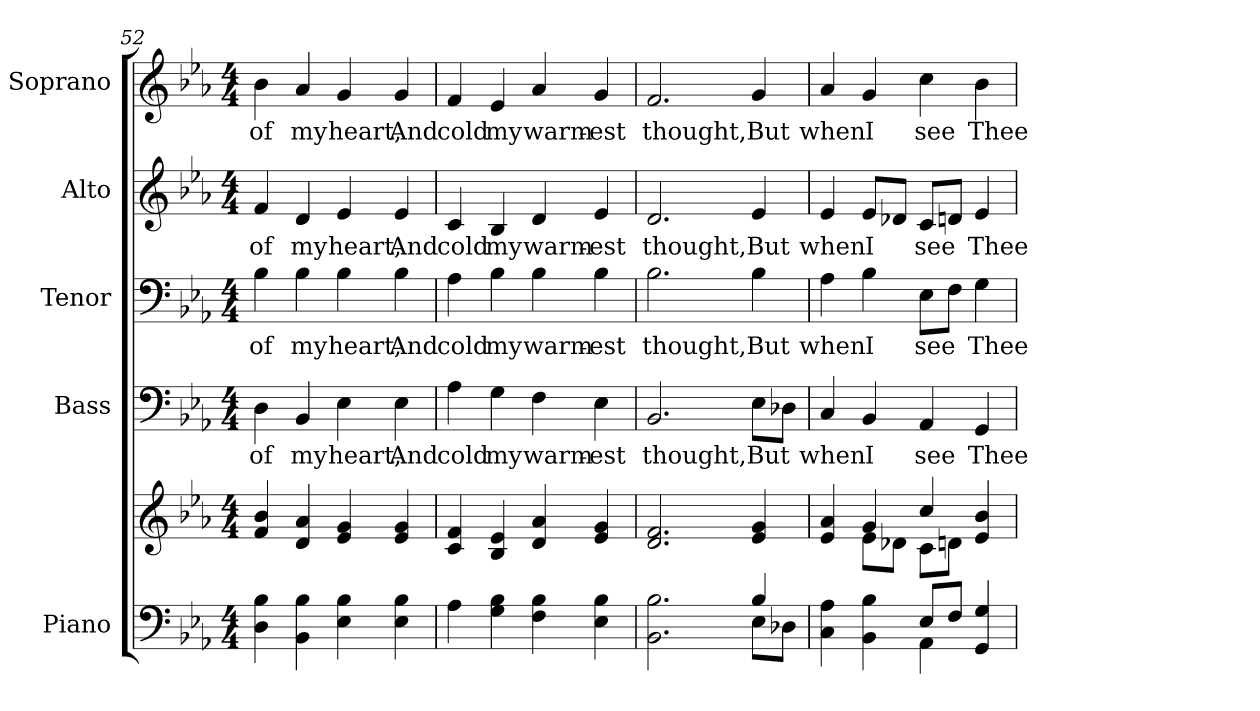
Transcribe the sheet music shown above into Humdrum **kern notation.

**kern	**kern	**kern	**text	**kern	**text	**kern	**text	**kern	**text
*part5	*part5	*part4	*part4	*part3	*part3	*part2	*part2	*part1	*part1
*staff6	*staff5	*staff4	*staff4	*staff3	*staff3	*staff2	*staff2	*staff1	*staff1
*I"Piano	*	*I"Bass	*	*I"Tenor	*	*I"Alto	*	*I"Soprano	*
*I'Pno.	*	*I'B.	*	*I'T.	*	*I'A.	*	*I'S.	*
!!LO:PB:g=z
*clefF4	*clefG2	*clefF4	*	*clefF4	*	*clefG2	*	*clefG2	*
*k[b-e-a-]	*k[b-e-a-]	*k[b-e-a-]	*	*k[b-e-a-]	*	*k[b-e-a-]	*	*k[b-e-a-]	*
*E-:	*E-:	*E-:	*	*E-:	*	*E-:	*	*E-:	*
*M4/4	*M4/4	*M4/4	*	*M4/4	*	*M4/4	*	*M4/4	*
=52	=52	=52	=52	=52	=52	=52	=52	=52	=52
!	!	!	!LO:LY:b:color=#000000	!	!	!	!	!	!
!	!	!	!	!	!LO:LY:b:color=#000000	!	!	!	!
!	!	!	!	!	!	!	!LO:LY:b:color=#000000	!	!
!	!	!	!	!	!	!	!	!	!LO:LY:b:color=#000000
4Di\ 4B-i	4fi/ 4b-i	4Di\	of	4B-i\	of	4fi/	of	4b-i\	of
!	!	!	!LO:LY:b:color=#000000	!	!	!	!	!	!
!	!	!	!	!	!LO:LY:b:color=#000000	!	!	!	!
!	!	!	!	!	!	!	!LO:LY:b:color=#000000	!	!
!	!	!	!	!	!	!	!	!	!LO:LY:b:color=#000000
4BB-i\ 4B-i	4di/ 4a-i	4BB-i/	my	4B-i\	my	4di/	my	4a-i/	my
!	!	!	!LO:LY:b:color=#000000	!	!	!	!	!	!
!	!	!	!	!	!LO:LY:b:color=#000000	!	!	!	!
!	!	!	!	!	!	!	!LO:LY:b:color=#000000	!	!
!	!	!	!	!	!	!	!	!	!LO:LY:b:color=#000000
4E-i\ 4B-i	4e-i/ 4gi	4E-i\	heart,	4B-i\	heart,	4e-i/	heart,	4gi/	heart,
!	!	!	!LO:LY:b:color=#000000	!	!	!	!	!	!
!	!	!	!	!	!LO:LY:b:color=#000000	!	!	!	!
!	!	!	!	!	!	!	!LO:LY:b:color=#000000	!	!
!	!	!	!	!	!	!	!	!	!LO:LY:b:color=#000000
4E-i\ 4B-i	4e-i/ 4gi	4E-i\	And	4B-i\	And	4e-i/	And	4gi/	And
=53	=53	=53	=53	=53	=53	=53	=53	=53	=53
!	!	!	!LO:LY:b:color=#000000	!	!	!	!	!	!
!	!	!	!	!	!LO:LY:b:color=#000000	!	!	!	!
!	!	!	!	!	!	!	!LO:LY:b:color=#000000	!	!
!	!	!	!	!	!	!	!	!	!LO:LY:b:color=#000000
4A-i\	4ci/ 4fi	4A-i\	cold	4A-i\	cold	4ci/	cold	4fi/	cold
!	!	!	!LO:LY:b:color=#000000	!	!	!	!	!	!
!	!	!	!	!	!LO:LY:b:color=#000000	!	!	!	!
!	!	!	!	!	!	!	!LO:LY:b:color=#000000	!	!
!	!	!	!	!	!	!	!	!	!LO:LY:b:color=#000000
4Gi\ 4B-i	4B-i/ 4e-i	4Gi\	my	4B-i\	my	4B-i/	my	4e-i/	my
!	!	!	!LO:LY:b:color=#000000	!	!	!	!	!	!
!	!	!	!	!	!LO:LY:b:color=#000000	!	!	!	!
!	!	!	!	!	!	!	!LO:LY:b:color=#000000	!	!
!	!	!	!	!	!	!	!	!	!LO:LY:b:color=#000000
4Fi\ 4B-i	4di/ 4a-i	4Fi\	warm-	4B-i\	warm-	4di/	warm-	4a-i/	warm-
!	!	!	!LO:LY:b:color=#000000	!	!	!	!	!	!
!	!	!	!	!	!LO:LY:b:color=#000000	!	!	!	!
!	!	!	!	!	!	!	!LO:LY:b:color=#000000	!	!
!	!	!	!	!	!	!	!	!	!LO:LY:b:color=#000000
4E-i\ 4B-i	4e-i/ 4gi	4E-i\	-est	4B-i\	-est	4e-i/	-est	4gi/	-est
!!LO:PB:g=z
=54	=54	=54	=54	=54	=54	=54	=54	=54	=54
*^	*	*	*	*	*	*	*	*	*
!	!	!	!	!LO:LY:b:color=#000000	!	!	!	!	!	!
!	!	!	!	!	!	!LO:LY:b:color=#000000	!	!	!	!
!	!	!	!	!	!	!	!	!LO:LY:b:color=#000000	!	!
!	!	!	!	!	!	!	!	!	!	!LO:LY:b:color=#000000
2.BB-i\ 2.B-i	2ryy	2.di/ 2.fi	2.BB-i/	thought,	2.B-i\	thought,	2.di/	thought,	2.fi/	thought,
.	4ryy	.	.	.	.	.	.	.	.	.
!	!	!	!	!LO:LY:b:color=#000000	!	!	!	!	!	!
!	!	!	!	!	!	!LO:LY:b:color=#000000	!	!	!	!
!	!	!	!	!	!	!	!	!LO:LY:b:color=#000000	!	!
!	!	!	!	!	!	!	!	!	!	!LO:LY:b:color=#000000
4B-i/	8E-i\L	4e-i/ 4gi	8E-i\L	But	4B-i\	But	4e-i/	But	4gi/	But
.	8D-Xi\J	.	8D-Xi\J	.	.	.	.	.	.	.
=55	=55	=55	=55	=55	=55	=55	=55	=55	=55	=55
*	*	*^	*	*	*	*	*	*	*	*
!	!	!	!	!	!LO:LY:b:color=#000000	!	!	!	!	!	!
!	!	!	!	!	!	!	!LO:LY:b:color=#000000	!	!	!	!
!	!	!	!	!	!	!	!	!	!LO:LY:b:color=#000000	!	!
!	!	!	!	!	!	!	!	!	!	!	!LO:LY:b:color=#000000
4Ci\ 4A-i	2ryy	4e-i/ 4a-i	4ryy	4Ci/	when	4A-i\	when	4e-i/	when	4a-i/	when
!	!	!	!	!	!LO:LY:b:color=#000000	!	!	!	!	!	!
!	!	!	!	!	!	!	!LO:LY:b:color=#000000	!	!	!	!
!	!	!	!	!	!	!	!	!	!LO:LY:b:color=#000000	!	!
!	!	!	!	!	!	!	!	!	!	!	!LO:LY:b:color=#000000
4BB-i\ 4B-i	.	4gi/	8e-i\L	4BB-i/	I	4B-i\	I	8e-i/L	I	4gi/	I
.	.	.	8d-Xi\J	.	.	.	.	8d-Xi/J	.	.	.
!	!	!	!	!	!LO:LY:b:color=#000000	!	!	!	!	!	!
!	!	!	!	!	!	!	!LO:LY:b:color=#000000	!	!	!	!
!	!	!	!	!	!	!	!	!	!LO:LY:b:color=#000000	!	!
!	!	!	!	!	!	!	!	!	!	!	!LO:LY:b:color=#000000
8E-i/L	4AA-i\	4cci/	8ci\L	4AA-i/	see	8E-i\L	see	8ci/L	see	4cci\	see
8Fi/J	.	.	8dni\J	.	.	8Fi\J	.	8dni/J	.	.	.
!	!	!	!	!	!LO:LY:b:color=#000000	!	!	!	!	!	!
!	!	!	!	!	!	!	!LO:LY:b:color=#000000	!	!	!	!
!	!	!	!	!	!	!	!	!	!LO:LY:b:color=#000000	!	!
!	!	!	!	!	!	!	!	!	!	!	!LO:LY:b:color=#000000
4GGi/ 4Gi	4ryy	4e-i/ 4b-i	4ryy	4GGi/	Thee	4Gi\	Thee	4e-i/	Thee	4b-i\	Thee
*v	*v	*	*	*	*	*	*	*	*	*	*
*	*v	*v	*	*	*	*	*	*	*	*
=	=	=	=	=	=	=	=	=	=
*-	*-	*-	*-	*-	*-	*-	*-	*-	*-
